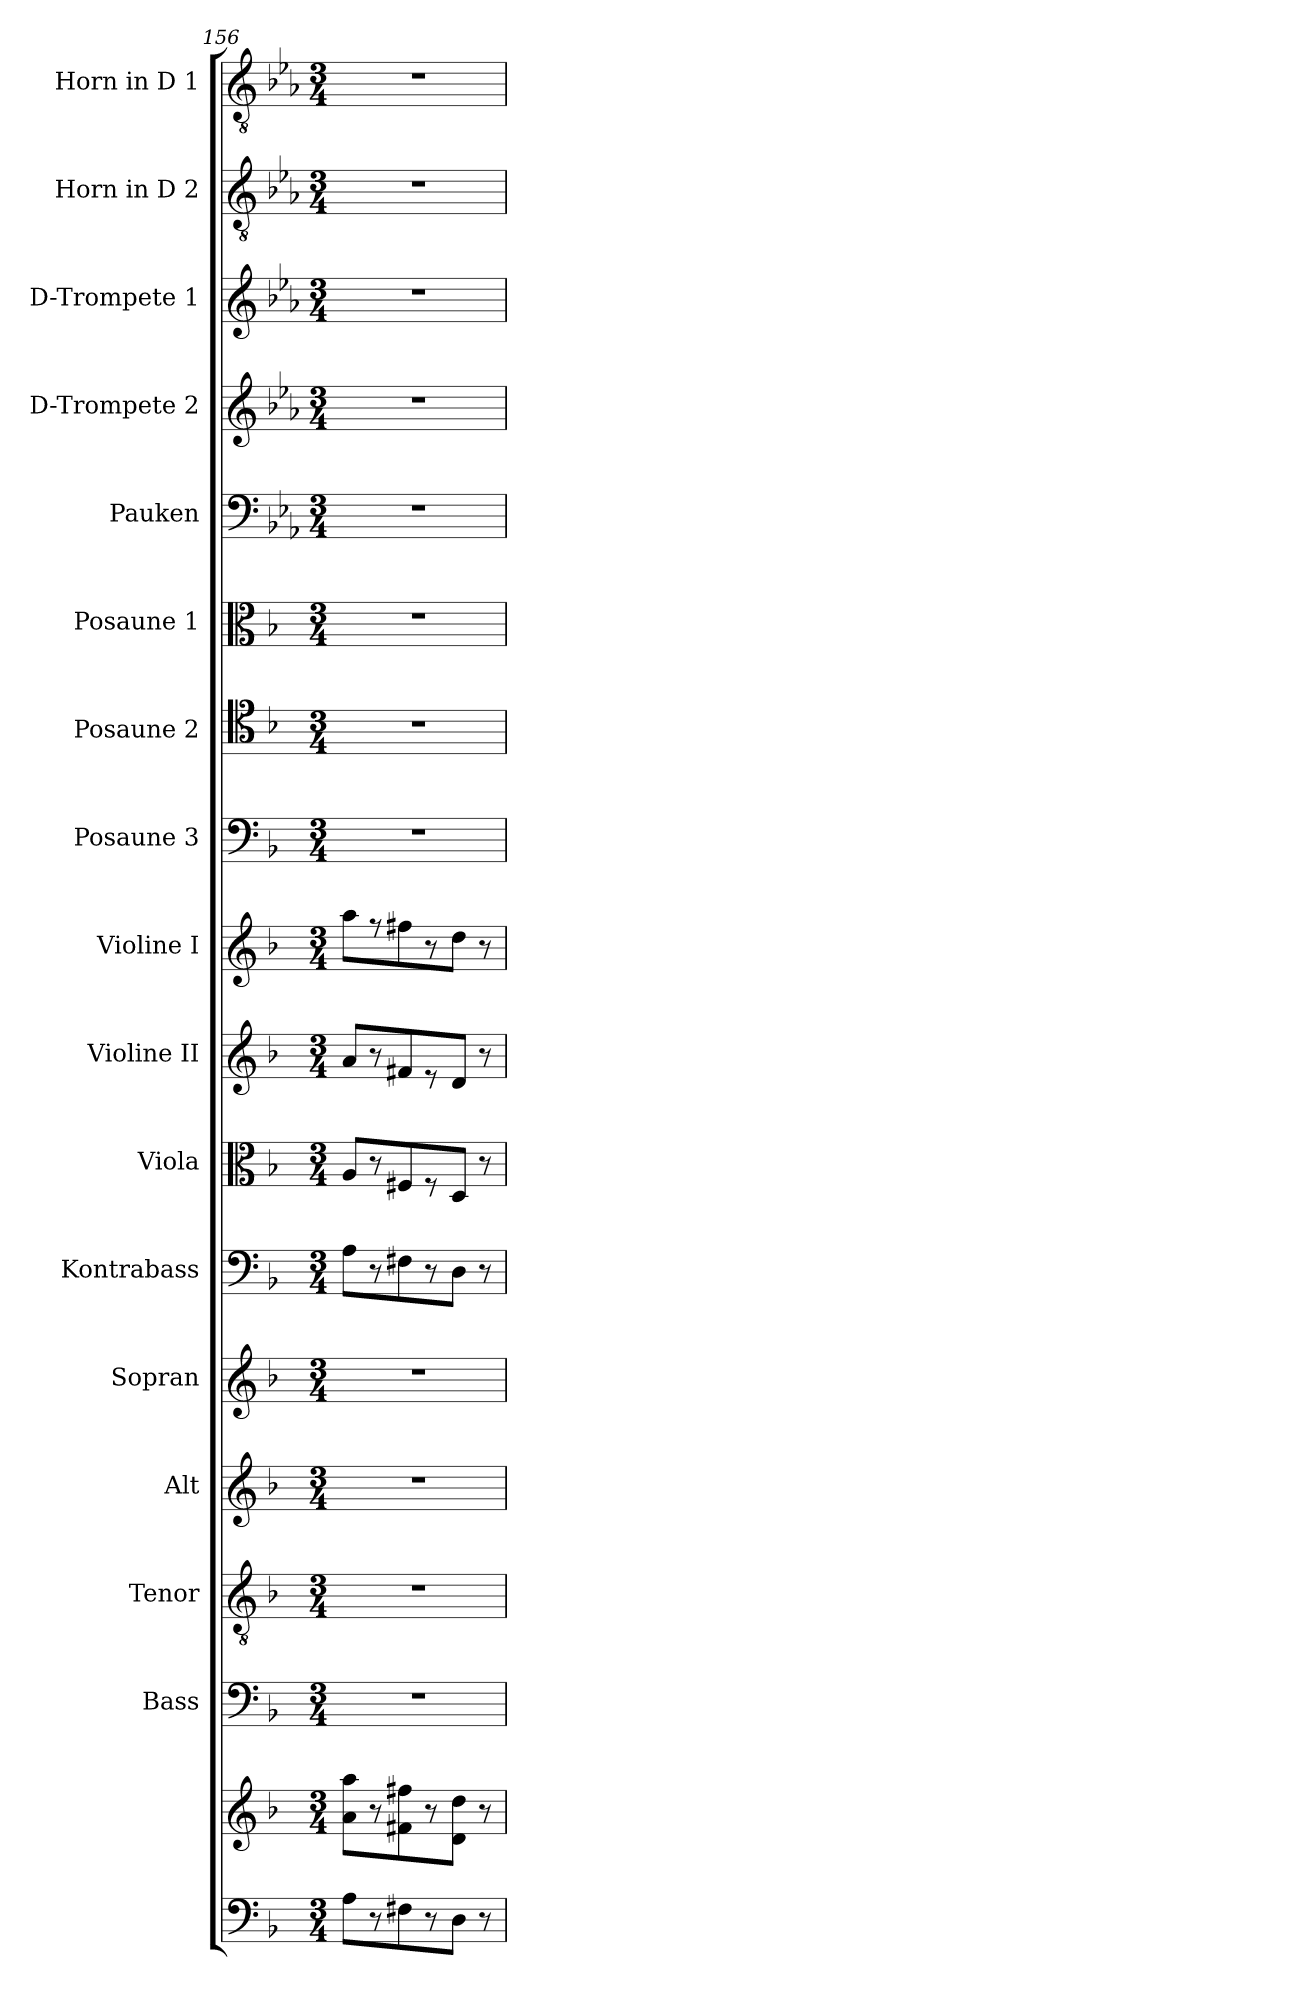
**kern	**kern	**kern	**kern	**kern	**kern	**kern	**kern	**kern	**kern	**kern	**kern	**kern	**kern	**kern	**kern	**kern	**kern
*part17	*part17	*part16	*part15	*part14	*part13	*part12	*part11	*part10	*part9	*part8	*part7	*part6	*part5	*part4	*part3	*part2	*part1
*staff18	*staff17	*staff16	*staff15	*staff14	*staff13	*staff12	*staff11	*staff10	*staff9	*staff8	*staff7	*staff6	*staff5	*staff4	*staff3	*staff2	*staff1
*	*	*I"Bass	*I"Tenor	*I"Alt	*I"Sopran	*I"Kontrabass	*I"Viola	*I"Violine II	*I"Violine I	*I"Posaune 3	*I"Posaune 2	*I"Posaune 1	*I"Pauken	*I"D-Trompete 2	*I"D-Trompete 1	*I"Horn in D 2	*I"Horn in D 1
*	*	*I'B.	*I'T.	*I'A.	*I'S.	*I'Kb.	*I'Vla.	*I'Vl. II	*I'Vl. I	*I'Pos. 3	*I'Pos. 2	*I'Pos. 1	*I'Pk.	*I'D Trp. 2	*I'D Trp. 1	*I'Hrn. 2	*I'Hrn. 1
*clefF4	*clefG2	*clefF4	*clefGv2	*clefG2	*clefG2	*clefF4	*clefC3	*clefG2	*clefG2	*clefF4	*clefC4	*clefC3	*clefF4	*clefG2	*clefG2	*clefGv2	*clefGv2
*	*	*	*	*	*	*ITrd7c12	*	*	*	*	*	*	*ITrd-1c-2	*ITrd-1c-2	*ITrd-1c-2	*ITrd-1c-2	*ITrd-1c-2
*k[b-]	*k[b-]	*k[b-]	*k[b-]	*k[b-]	*k[b-]	*k[b-]	*k[b-]	*k[b-]	*k[b-]	*k[b-]	*k[b-]	*k[b-]	*k[b-]	*k[b-]	*k[b-]	*k[b-]	*k[b-]
*F:	*F:	*F:	*F:	*F:	*F:	*F:	*F:	*F:	*F:	*F:	*F:	*F:	*F:	*F:	*F:	*F:	*F:
*M3/4	*M3/4	*M3/4	*M3/4	*M3/4	*M3/4	*M3/4	*M3/4	*M3/4	*M3/4	*M3/4	*M3/4	*M3/4	*M3/4	*M3/4	*M3/4	*M3/4	*M3/4
=156	=156	=156	=156	=156	=156	=156	=156	=156	=156	=156	=156	=156	=156	=156	=156	=156	=156
8A\L	8a\ 8aa\L	2.r	2.r	2.r	2.r	8AA\L	8A/L	8a/L	8aa\L	2.r	2.r	2.r	2.r	2.r	2.r	2.r	2.r
8r	8r	.	.	.	.	8r	8r	8r	8r	.	.	.	.	.	.	.	.
8F#X\	8f#X\ 8ff#X\	.	.	.	.	8FF#X\	8F#X/	8f#X/	8ff#X\	.	.	.	.	.	.	.	.
8r	8r	.	.	.	.	8r	8r	8r	8r	.	.	.	.	.	.	.	.
8D\J	8d\ 8dd\J	.	.	.	.	8DD\J	8D/J	8d/J	8dd\J	.	.	.	.	.	.	.	.
8r	8r	.	.	.	.	8r	8r	8r	8r	.	.	.	.	.	.	.	.
=	=	=	=	=	=	=	=	=	=	=	=	=	=	=	=	=	=
*-	*-	*-	*-	*-	*-	*-	*-	*-	*-	*-	*-	*-	*-	*-	*-	*-	*-
